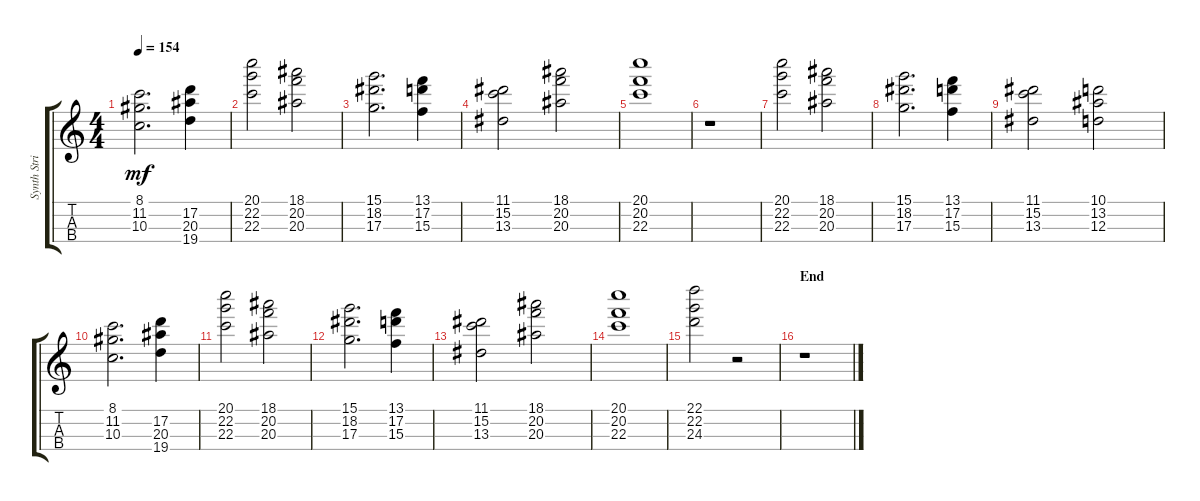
\track ("Synth Strings" "Synth Stri") {instrument stringensemble1}
\staff {score tabs}
\tuning (E5 A4 D4 G3) {hide}
\ts (4 4)
\tempo 154
\clef g2
\ks c
(8.1 11.2 10.3).2{d dy mf} (17.2 20.3 19.4).4 |
(20.1 22.2 22.3).2 (18.1 20.2 20.3).2 |
(15.1 18.2 17.3).2{d} (13.1 17.2 15.3).4 |
(11.1 15.2 13.3).2 (18.1 20.2 20.3).2 |
(20.1 20.2 22.3).1 |
r.1 |
(20.1 22.2 22.3).2 (18.1 20.2 20.3).2 |
(15.1 18.2 17.3).2{d} (13.1 17.2 15.3).4 |
(11.1 15.2 13.3).2 (10.1 13.2 12.3).2 |
(8.1 11.2 10.3).2{d} (17.2 20.3 19.4).4 |
(20.1 22.2 22.3).2 (18.1 20.2 20.3).2 |
(15.1 18.2 17.3).2{d} (13.1 17.2 15.3).4 |
(11.1 15.2 13.3).2 (18.1 20.2 20.3).2 |
(20.1 20.2 22.3).1 |
(22.1 22.2 24.3).2 r.2 |
\section ("" "End")
r.1
